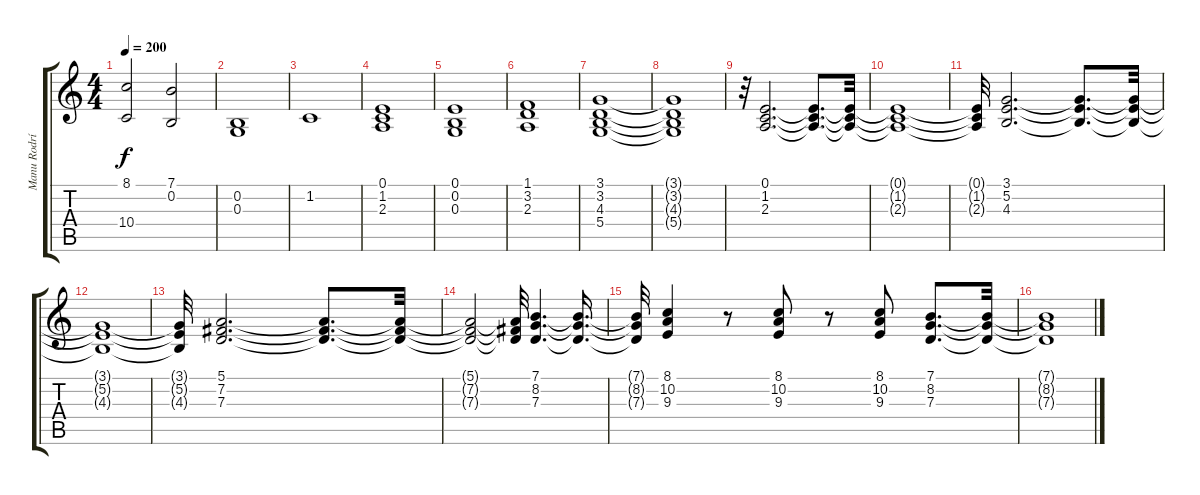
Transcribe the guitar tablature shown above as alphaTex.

\track ("Manu Rodríguez" "Manu Rodrí") {instrument stringensemble1}
\staff {score tabs}
\tuning (E4 B3 G3 D3 A2 E2) {hide}
\ts (4 4)
\tempo 200
\clef g2
\ks c
(8.1 10.4).2{dy f} (7.1 0.2).2 |
(0.2 0.3).1 |
1.2.1 |
(0.1 1.2 2.3).1 |
(0.1 0.2 0.3).1 |
(1.1 3.2 2.3).1 |
(3.1 3.2 4.3 5.4).1 |
(3.1{t} 3.2{t} 4.3{t} 5.4{t}).1 |
r.32 (0.1 1.2 2.3).2{d} (0.1{t} 1.2{t} 2.3{t}).8{d} (0.1{t} 1.2{t} 2.3{t}).32 |
(0.1{t} 1.2{t} 2.3{t}).1 |
(0.1{t} 1.2{t} 2.3{t}).32 (3.1 5.2 4.3).2{d} (3.1{t} 5.2{t} 4.3{t}).8{d} (3.1{t} 5.2{t} 4.3{t}).32 |
(3.1{t} 5.2{t} 4.3{t}).1 |
(3.1{t} 5.2{t} 4.3{t}).32 (5.1 7.2 7.3).2{d} (5.1{t} 7.2{t} 7.3{t}).8{d} (5.1{t} 7.2{t} 7.3{t}).32 |
(5.1{t} 7.2{t} 7.3{t}).2 (5.1{t} 7.2{t} 7.3{t}).32 (7.1 8.2 7.3).4{d} (7.1{t} 8.2{t} 7.3{t}).16{d} |
(7.1{t} 8.2{t} 7.3{t}).32 (8.1 10.2 9.3).4 r.8 (8.1 10.2 9.3).8 r.8 (8.1 10.2 9.3).8 (7.1 8.2 7.3).8{d} (7.1{t} 8.2{t} 7.3{t}).32 |
(7.1{t} 8.2{t} 7.3{t}).1
